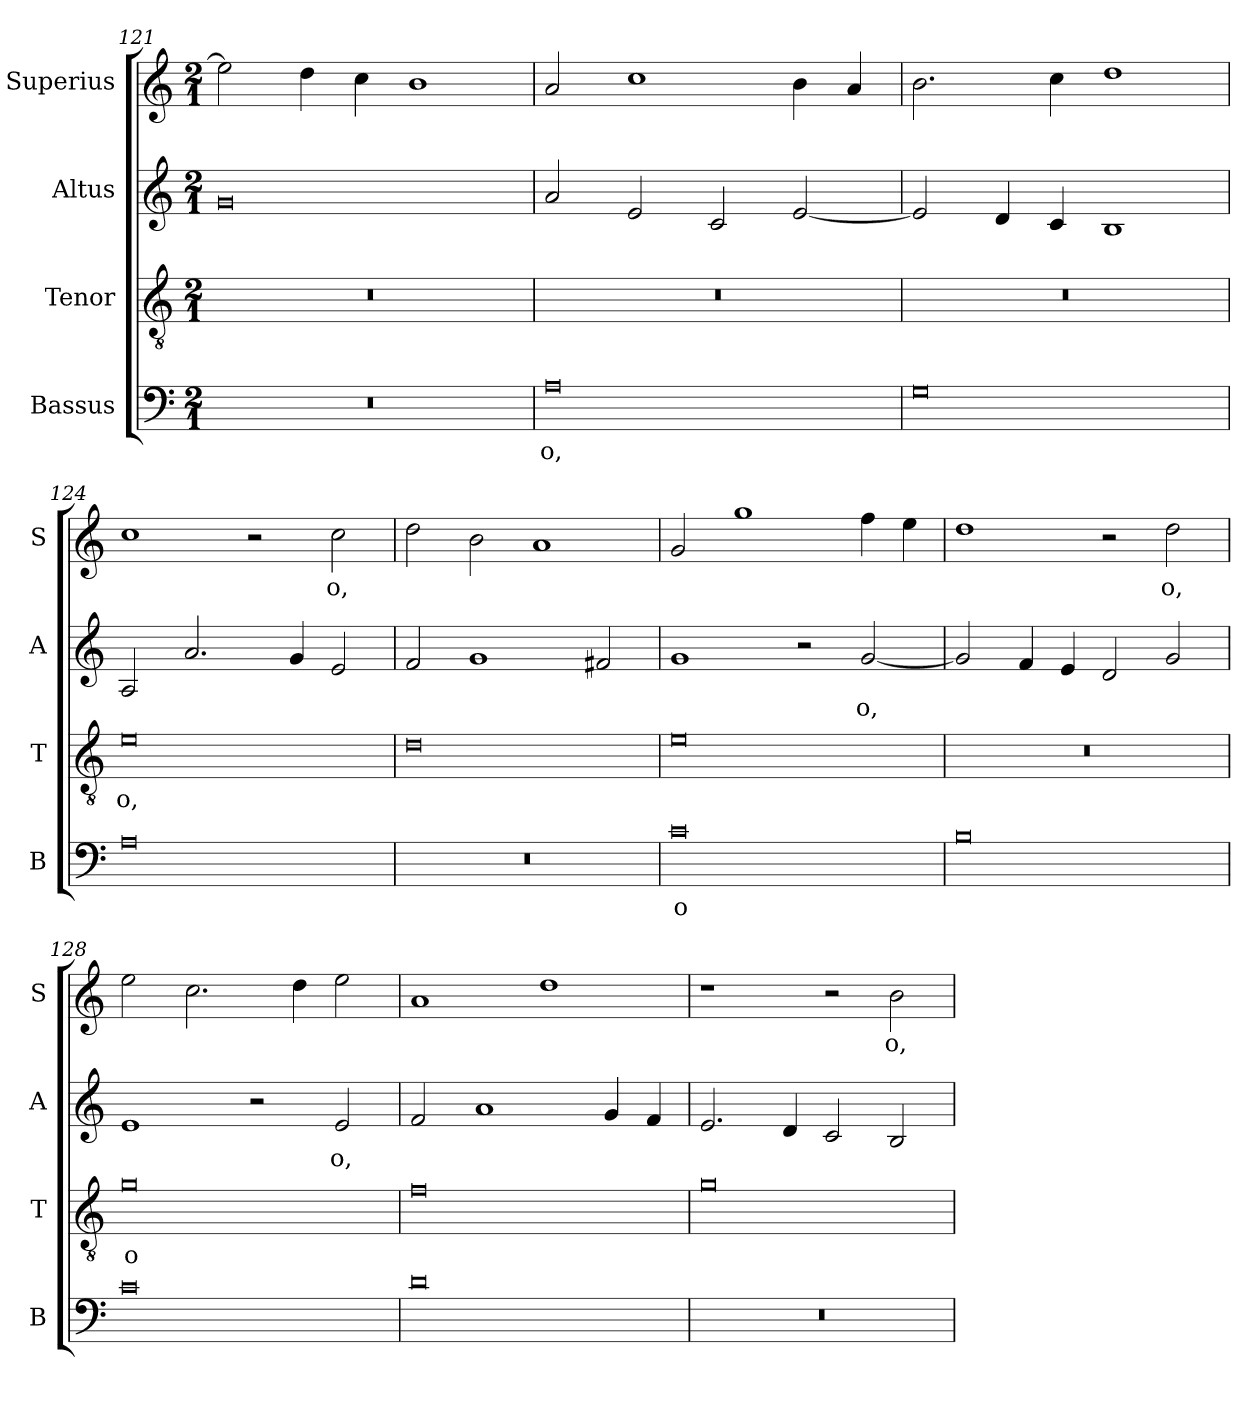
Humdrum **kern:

**kern	**text	**kern	**text	**kern	**text	**kern	**text
*part4	*part4	*part3	*part3	*part2	*part2	*part1	*part1
*staff4	*staff4	*staff3	*staff3	*staff2	*staff2	*staff1	*staff1
*I"Bassus	*	*I"Tenor	*	*I"Altus	*	*I"Superius	*
*I'B	*	*I'T	*	*I'A	*	*I'S	*
*clefF4	*	*clefGv2	*	*clefG2	*	*clefG2	*
*k[]	*	*k[]	*	*k[]	*	*k[]	*
*C:	*	*C:	*	*C:	*	*C:	*
*M2/1	*	*M2/1	*	*M2/1	*	*M2/1	*
=121	=121	=121	=121	=121	=121	=121	=121
0r	.	0r	.	0g	.	2ee]	.
.	.	.	.	.	.	4dd	.
.	.	.	.	.	.	4cc	.
.	.	.	.	.	.	1b	.
=122	=122	=122	=122	=122	=122	=122	=122
0A	o,	0r	.	2a	.	2a	.
.	.	.	.	2e	.	1cc	.
.	.	.	.	2c	.	.	.
.	.	.	.	[2e	.	4b	.
.	.	.	.	.	.	4a	.
=123	=123	=123	=123	=123	=123	=123	=123
0G	.	0r	.	2e]	.	2.b	.
.	.	.	.	4d	.	.	.
.	.	.	.	4c	.	4cc	.
.	.	.	.	1B	.	1dd	.
=124	=124	=124	=124	=124	=124	=124	=124
0A	.	0e	o,	2A	.	1cc	.
.	.	.	.	2.a	.	.	.
.	.	.	.	.	.	2r	.
.	.	.	.	4g	.	.	.
.	.	.	.	2e	.	2cc	o,
=125	=125	=125	=125	=125	=125	=125	=125
0r	.	0d	.	2f	.	2dd	.
.	.	.	.	1g	.	2b	.
.	.	.	.	.	.	1a	.
.	.	.	.	2f#X	.	.	.
=126	=126	=126	=126	=126	=126	=126	=126
0c	o	0e	.	1g	.	2g	.
.	.	.	.	.	.	1gg	.
.	.	.	.	2r	.	.	.
.	.	.	.	[2g	o,	4ff	.
.	.	.	.	.	.	4ee	.
=127	=127	=127	=127	=127	=127	=127	=127
0B	.	0r	.	2g]	.	1dd	.
.	.	.	.	4f	.	.	.
.	.	.	.	4e	.	.	.
.	.	.	.	2d	.	2r	.
.	.	.	.	2g	.	2dd	o,
=128	=128	=128	=128	=128	=128	=128	=128
0c	.	0g	o	1e	.	2ee	.
.	.	.	.	.	.	2.cc	.
.	.	.	.	2r	.	.	.
.	.	.	.	.	.	4dd	.
.	.	.	.	2e	o,	2ee	.
=129	=129	=129	=129	=129	=129	=129	=129
0d	.	0f	.	2f	.	1a	.
.	.	.	.	1a	.	.	.
.	.	.	.	.	.	1dd	.
.	.	.	.	4g	.	.	.
.	.	.	.	4f	.	.	.
=130	=130	=130	=130	=130	=130	=130	=130
0r	.	0g	.	2.e	.	1r	.
.	.	.	.	4d	.	.	.
.	.	.	.	2c	.	2r	.
.	.	.	.	2B	.	2b	o,
=	=	=	=	=	=	=	=
*-	*-	*-	*-	*-	*-	*-	*-
